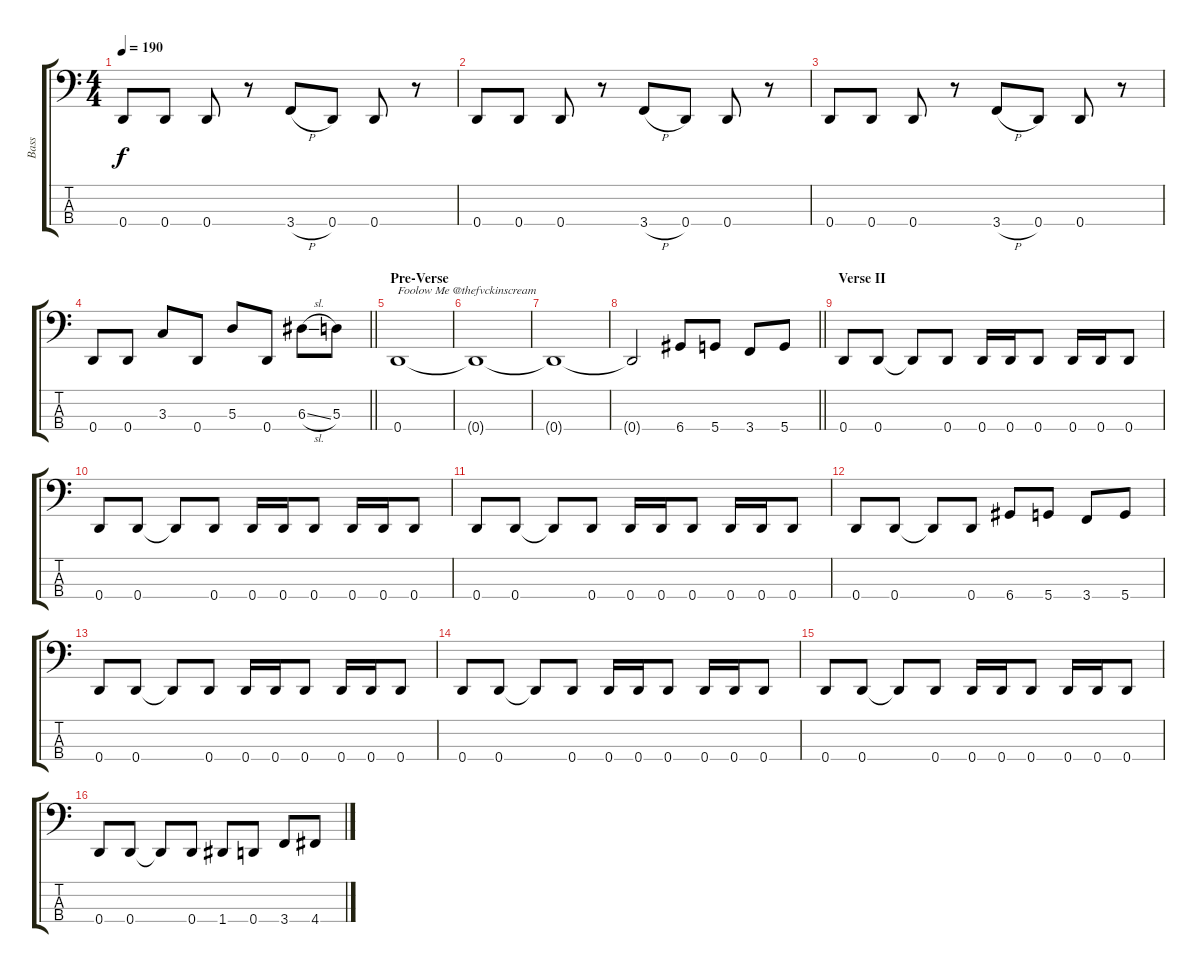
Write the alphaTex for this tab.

\track ("Bass" "Bass") {instrument electricbasspick}
\staff {score tabs}
\tuning (G2 D2 A1 D1) {hide}
\ts (4 4)
\tempo 190
\clef f4
\ks c
0.4.8{dy f} 0.4.8 0.4.8 r.8 3.4{h}.8 0.4.8 0.4.8 r.8 |
0.4.8 0.4.8 0.4.8 r.8 3.4{h}.8 0.4.8 0.4.8 r.8 |
0.4.8 0.4.8 0.4.8 r.8 3.4{h}.8 0.4.8 0.4.8 r.8 |
\barLineRight lightlight
0.4.8 0.4.8 3.3.8 0.4.8 5.3.8 0.4.8 6.3{sl}.8 5.3.8 |
\section ("" "Pre-Verse")
0.4.1{txt "Foolow Me @thefvckinscream"} |
0.4{t}.1 |
0.4{t}.1 |
\barLineRight lightlight
0.4{t}.2 6.4.8 5.4.8 3.4.8 5.4.8 |
\section ("" "Verse II")
0.4.8 0.4.8 0.4{t}.8 0.4.8 0.4.16 0.4.16 0.4.8 0.4.16 0.4.16 0.4.8 |
0.4.8 0.4.8 0.4{t}.8 0.4.8 0.4.16 0.4.16 0.4.8 0.4.16 0.4.16 0.4.8 |
0.4.8 0.4.8 0.4{t}.8 0.4.8 0.4.16 0.4.16 0.4.8 0.4.16 0.4.16 0.4.8 |
0.4.8 0.4.8 0.4{t}.8 0.4.8 6.4.8 5.4.8 3.4.8 5.4.8 |
0.4.8 0.4.8 0.4{t}.8 0.4.8 0.4.16 0.4.16 0.4.8 0.4.16 0.4.16 0.4.8 |
0.4.8 0.4.8 0.4{t}.8 0.4.8 0.4.16 0.4.16 0.4.8 0.4.16 0.4.16 0.4.8 |
0.4.8 0.4.8 0.4{t}.8 0.4.8 0.4.16 0.4.16 0.4.8 0.4.16 0.4.16 0.4.8 |
0.4.8 0.4.8 0.4{t}.8 0.4.8 1.4.8 0.4.8 3.4.8 4.4.8
